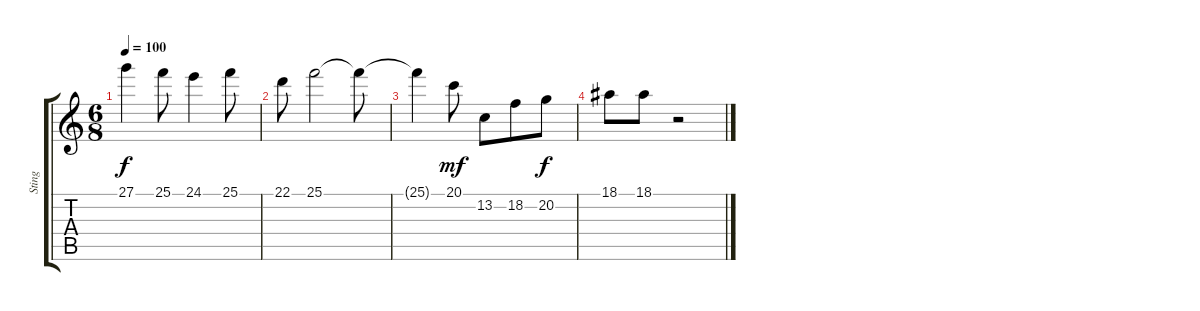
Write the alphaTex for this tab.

\track ("Sting" "Sting") {instrument choiraahs}
\staff {score tabs}
\tuning (E4 B3 G3 D3 A2 E2) {hide}
\ts (6 8)
\tempo 100
\clef g2
\ks c
27.1.4{dy f} 25.1.8 24.1.4 25.1.8 |
22.1.8 25.1.2 25.1{t}.8 |
25.1{t}.4 20.1.8{dy mf} 13.2.8 18.2.8 20.2.8{dy f} |
18.1.8 18.1.8 r.2
